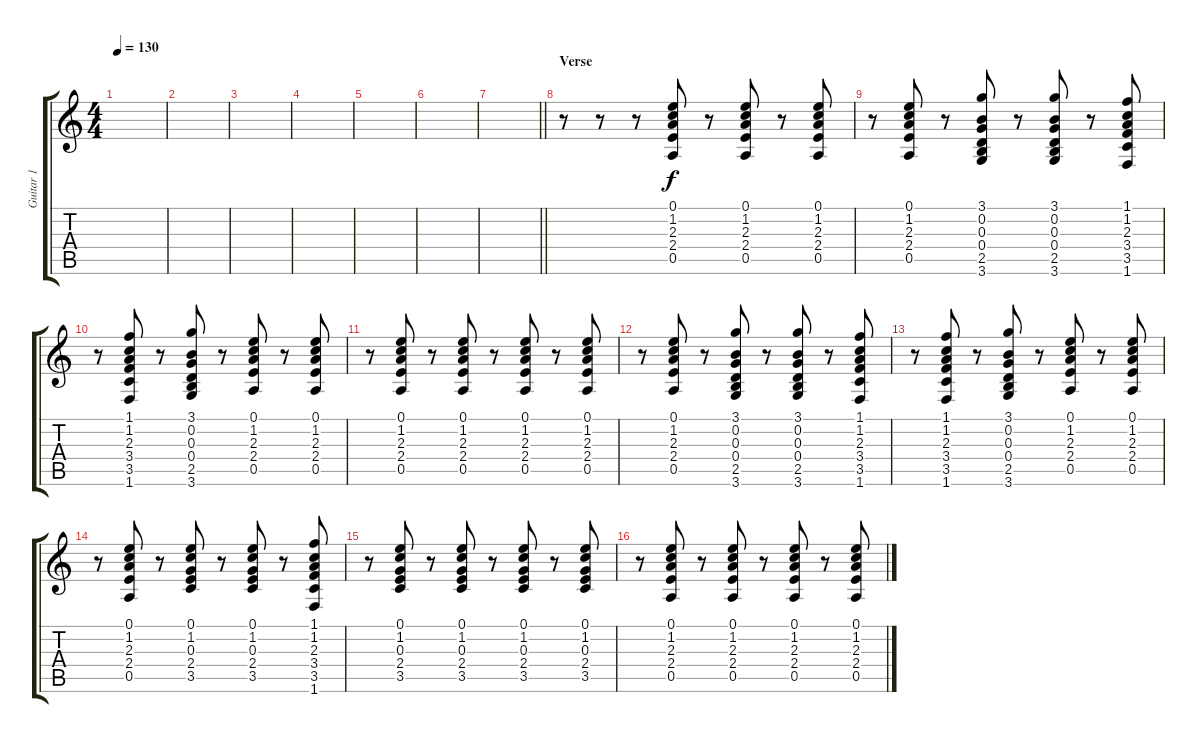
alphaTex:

\track ("Guitar 1" "Guitar 1") {instrument acousticguitarsteel}
\staff {score tabs}
\tuning (E4 B3 G3 D3 A2 E2) {hide}
\ts (4 4)
\tempo 130
\clef g2
\ks c
|
|
|
|
|
|
\barLineRight lightlight
|
\section ("" "Verse")
r.8 r.8 r.8 (0.1 1.2 2.3 2.4 0.5).8 r.8 (0.1 1.2 2.3 2.4 0.5).8 r.8 (0.1 1.2 2.3 2.4 0.5).8 |
r.8 (0.1 1.2 2.3 2.4 0.5).8 r.8 (3.1 0.2 0.3 0.4 2.5 3.6).8 r.8 (3.1 0.2 0.3 0.4 2.5 3.6).8 r.8 (1.1 1.2 2.3 3.4 3.5 1.6).8 |
r.8 (1.1 1.2 2.3 3.4 3.5 1.6).8 r.8 (3.1 0.2 0.3 0.4 2.5 3.6).8 r.8 (0.1 1.2 2.3 2.4 0.5).8 r.8 (0.1 1.2 2.3 2.4 0.5).8 |
r.8 (0.1 1.2 2.3 2.4 0.5).8 r.8 (0.1 1.2 2.3 2.4 0.5).8 r.8 (0.1 1.2 2.3 2.4 0.5).8 r.8 (0.1 1.2 2.3 2.4 0.5).8 |
r.8 (0.1 1.2 2.3 2.4 0.5).8 r.8 (3.1 0.2 0.3 0.4 2.5 3.6).8 r.8 (3.1 0.2 0.3 0.4 2.5 3.6).8 r.8 (1.1 1.2 2.3 3.4 3.5 1.6).8 |
r.8 (1.1 1.2 2.3 3.4 3.5 1.6).8 r.8 (3.1 0.2 0.3 0.4 2.5 3.6).8 r.8 (0.1 1.2 2.3 2.4 0.5).8 r.8 (0.1 1.2 2.3 2.4 0.5).8 |
r.8 (0.1 1.2 2.3 2.4 0.5).8 r.8 (0.1 1.2 0.3 2.4 3.5).8 r.8 (0.1 1.2 0.3 2.4 3.5).8 r.8 (1.1 1.2 2.3 3.4 3.5 1.6).8 |
r.8 (0.1 1.2 0.3 2.4 3.5).8 r.8 (0.1 1.2 0.3 2.4 3.5).8 r.8 (0.1 1.2 0.3 2.4 3.5).8 r.8 (0.1 1.2 0.3 2.4 3.5).8 |
r.8 (0.1 1.2 2.3 2.4 0.5).8 r.8 (0.1 1.2 2.3 2.4 0.5).8 r.8 (0.1 1.2 2.3 2.4 0.5).8 r.8 (0.1 1.2 2.3 2.4 0.5).8
